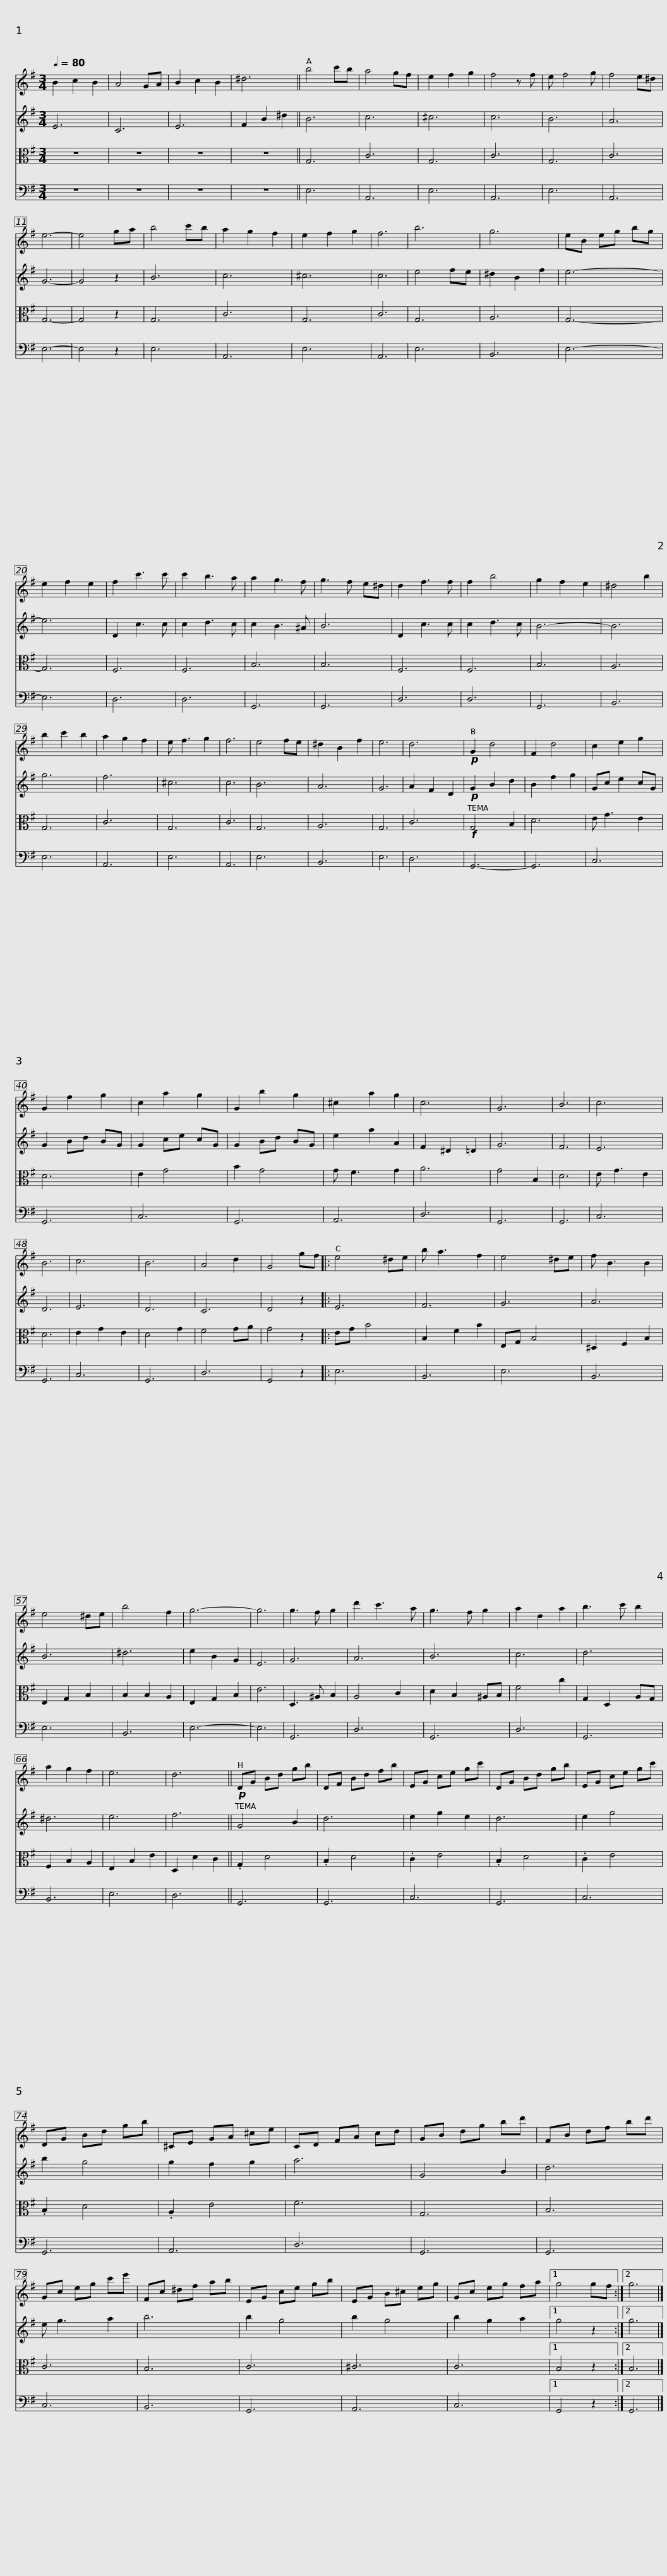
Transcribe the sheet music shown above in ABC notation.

X:1
%%score 1 2 3 4
L:1/8
Q:1/4=80
M:3/4
I:linebreak $
K:G
V:1 treble
V:2 treble
V:3 alto
V:4 bass
V:1
 B2 c2 B2 | A4 GA | B2 c2 B2 | ^d6 || b4 c'b | %5
 a4 gf | e2 f2 g2 | f4 z f | e f4 g | f4 e^d | %10
 e6- | e4 ga |$ b4 c'b | a2 g2 f2 | e2 f2 g2 | %15
 f6 | b6 | g6 | eB eg bg | e2 f2 e2 | %20
 f2 c'3 c' | c'2 b3 a | a2 g3 f | g3 f e^d |$ d2 f3 f | %25
 f2 b4 | g2 f2 e2 | ^d4 b2 | b2 c'2 b2 | a2 g2 f2 | %30
 e f3 g2 | f6 | e4 fe | ^d2 B2 f2 | e6 | %35
 d6 |!p! G2 d4 | F2 d4 |$ c2 e2 g2 | G2 f2 g2 | %40
 c2 a2 g2 | G2 b2 g2 | ^c2 a2 g2 | c6 | G6 | %45
 B6 | c6 | B6 | c6 | B6 | %50
 A4 d2 |$ G4 gf |: e4 ^de | b a3 f2 | e4 ^de | %55
 f B3 B2 | e4 ^de | b4 f2 | g6- | g6 | %60
 g3 f g2 | d'2 c'3 a |$ g3 f g2 | a2 d2 a2 | b3 c' b2 | %65
 a2 g2 f2 | e6 | d6 ||!p! DG Bd gb | DF Bd fb | %70
 EG ce gc' | DG Bd gb |$ EG ce gc' | DG Bd gb | ^CE GA ^ce | %75
 CD FA cd | GB dg bd' | FB df bd' | Gc eg c'e' |$ Fc ^df ab | %80
 EG ce gb | EG B^c eg | Gc eg fa |1 g4 gf :|2 g6 |] %85
V:2
 E6 | C6 | E6 | F2 B2 ^d2 || B6 | %5
 c6 | ^c6 | c6 | B6 | A6 | %10
 G6- | G4 z2 |$ B6 | c6 | ^c6 | %15
 c6 | e4 fe | ^d2 B2 f2 | e6- | e6 | %20
 D2 c3 c | c2 d3 c | c2 B3 ^A | B6 |$ D2 c3 c | %25
 c2 d3 c | B6- | B6 | g6 | f6 | %30
 ^c6 | c6 | B6 | A6 | G6 | %35
 A2 F2 D2 |!p! G2 B2 d2 | B2 f2 g2 |$ Gc e2 cG | G2 Bd BG | %40
 G2 ce cG | G2 Bd BG | e2 a2 A2 | F2 ^D2 =D2 | G6 | %45
 F6 | E6 | D6 | E6 | D6 | %50
 C6 |$ D4 z2 |: E6 | F6 | G6 | %55
 A6 | B6 | ^d6 | e2 B2 G2 | E6 | %60
 G6 | A6 |$ B6 | c6 | d6 | %65
 ^d6 | e6 | f6 || G4 B2 | d6 | %70
 e2 g2 e2 | d6 |$ e2 g4 | b2 g4 | g2 f2 g2 | %75
 a6 | G4 B2 | d6 | e g3 a2 |$ b6 | %80
 b2 g4 | b2 g4 | b2 g2 a2 |1 g4 z2 :|2 g6 |] %85
V:3
 z6 | z6 | z6 | z6 || G,6 | %5
 C6 | G,6 | C6 | G,6 | C6 | %10
 G,6- | G,4 z2 |$ G,6 | C6 | G,6 | %15
 C6 | G,6 | A,6 | G,6- | G,6 | %20
 F,6 | F,6 | B,6 | B,6 |$ F,6 | %25
 F,6 | B,6 | A,6 | G,6 | C6 | %30
 G,6 | C6 | G,6 | A,6 | G,6 | %35
 C6 |!f! G,4 B,2 | D6 |$ E G3 E2 | D6 | %40
 E2 G4 | B2 G4 | G F3 G2 | A6 | G4 B,2 | %45
 D6 | E G3 E2 | D6 | E2 G2 E2 | D4 G2 | %50
 F4 GA |$ G4 z2 |: EG B4 | B,2 F2 B2 | E,G, B,4 | %55
 ^D,2 F,2 B,2 | E,2 G,2 B,2 | B,2 B,2 A,2 | E,2 G,2 B,2 | E6 | %60
 D,3 ^A, B,2 | A,4 C2 |$ D2 B,2 ^A,B, | F4 c2 | G,2 D,2 A,G, | %65
 F,2 B,2 A,2 | E,2 B,2 E2 | D,2 D2 C2 || .G,2 D4 | .B,2 D4 | %70
 .C2 E4 | .B,2 D4 |$ .C2 E4 | .B,2 D4 | .A,2 E4 | %75
 F6 | G,6 | B,6 | C6 |$ B,6 | %80
 C6 | ^C6 | C6 |1 B,4 z2 :|2 B,6 |] %85
V:4
 z6 | z6 | z6 | z6 || E,6 | %5
 A,,6 | E,6 | A,,6 | E,6 | A,,6 | %10
 E,6- | E,4 z2 |$ E,6 | A,,6 | E,6 | %15
 A,,6 | E,6 | B,,6 | E,6- | E,6 | %20
 D,6 | D,6 | G,,6 | G,,6 |$ D,6 | %25
 D,6 | G,,6 | B,,6 | E,6 | A,,6 | %30
 E,6 | A,,6 | E,6 | B,,6 | E,6 | %35
 D,6 | G,,6- | G,,6 |$ C,6 | G,,6 | %40
 C,6 | G,,6 | A,,6 | D,6 | G,,6 | %45
 G,,6 | C,6 | G,,6 | C,6 | G,,6 | %50
 D,6 |$ G,,4 z2 |: E,6 | B,,6 | E,6 | %55
 B,,6 | E,6 | B,,6 | E,6- | E,6 | %60
 G,,6 | D,6 |$ G,,6 | D,6 | G,,6 | %65
 B,,6 | E,6 | D,6 || G,,6 | G,,6 | %70
 C,6 | G,,6 |$ C,6 | G,,6 | A,,6 | %75
 D,6 | G,,6 | G,,6 | C,6 |$ B,,6 | %80
 G,,6 | A,,6 | C,6 |1 G,,4 z2 :|2 G,,6 |] %85
